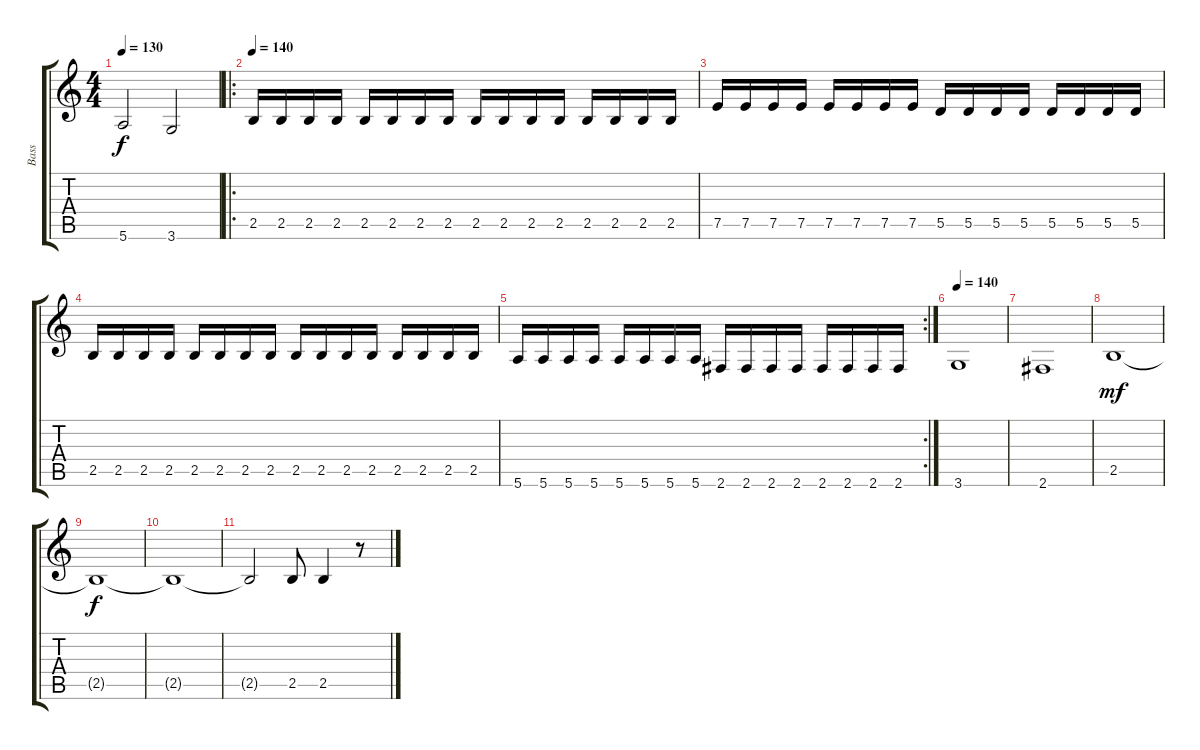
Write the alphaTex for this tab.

\track ("Bass" "Bass") {instrument electricbasspick}
\staff {score tabs}
\tuning (E4 B3 G3 D3 A2 E2) {hide}
\ts (4 4)
\tempo 130
\clef g2
\ks c
5.6.2{dy f} 3.6.2 |
\ro
\tempo 140
2.5.16 2.5.16 2.5.16 2.5.16 2.5.16 2.5.16 2.5.16 2.5.16 2.5.16 2.5.16 2.5.16 2.5.16 2.5.16 2.5.16 2.5.16 2.5.16 |
7.5.16 7.5.16 7.5.16 7.5.16 7.5.16 7.5.16 7.5.16 7.5.16 5.5.16 5.5.16 5.5.16 5.5.16 5.5.16 5.5.16 5.5.16 5.5.16 |
2.5.16 2.5.16 2.5.16 2.5.16 2.5.16 2.5.16 2.5.16 2.5.16 2.5.16 2.5.16 2.5.16 2.5.16 2.5.16 2.5.16 2.5.16 2.5.16 |
\rc 2
5.6.16 5.6.16 5.6.16 5.6.16 5.6.16 5.6.16 5.6.16 5.6.16 2.6.16 2.6.16 2.6.16 2.6.16 2.6.16 2.6.16 2.6.16 2.6.16 |
\tempo 140
3.6.1 |
2.6.1 |
2.5.1{dy mf} |
2.5{t}.1{dy f} |
2.5{t}.1 |
2.5{t}.2 2.5.8 2.5.4 r.8
